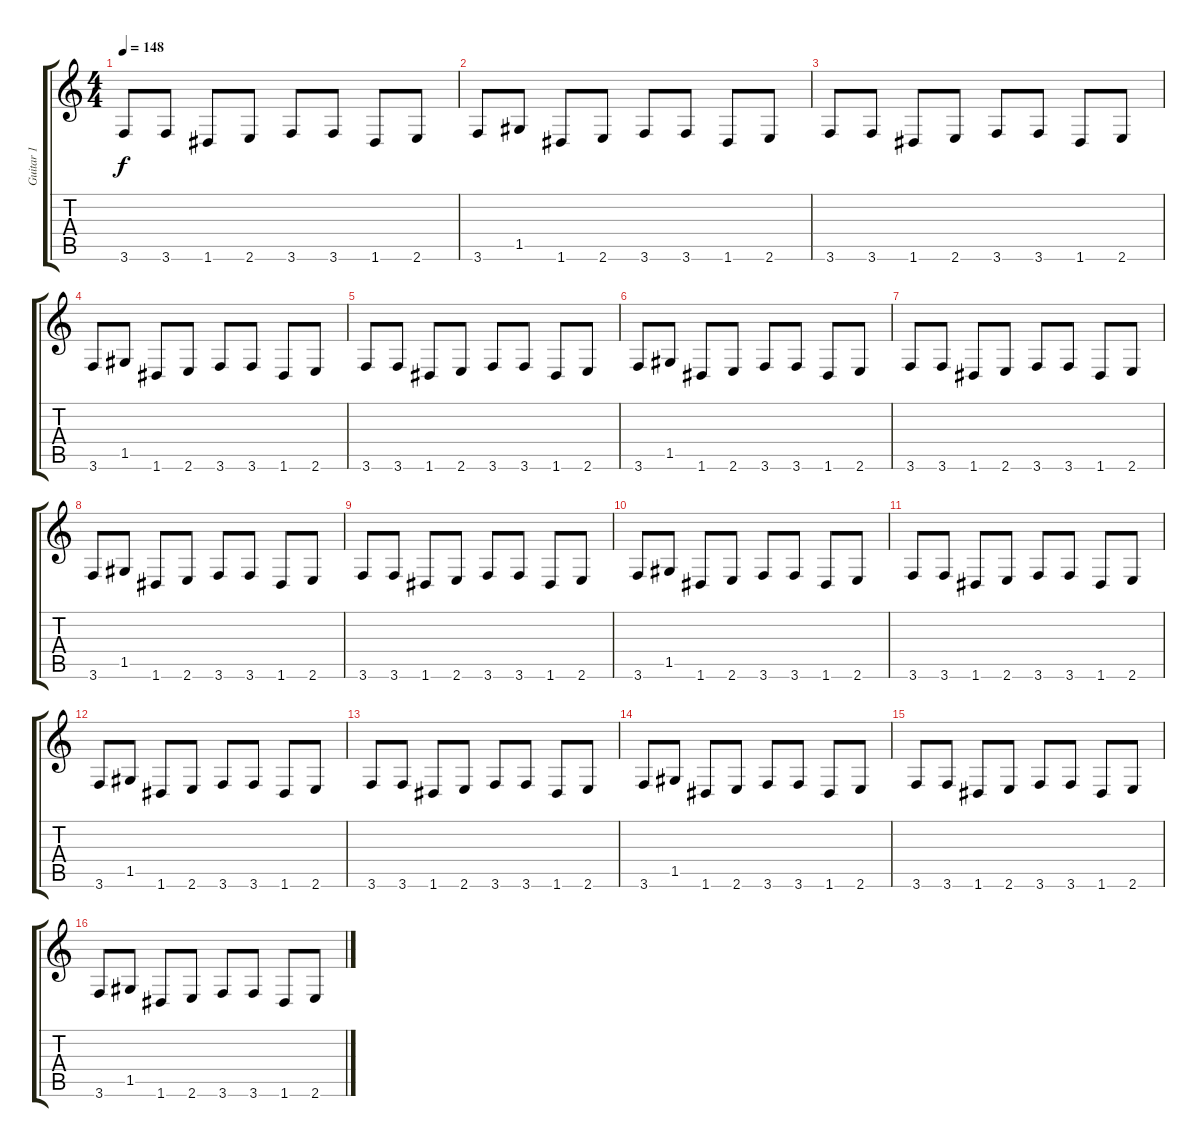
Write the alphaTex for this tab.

\track ("Guitar 1" "Guitar 1") {instrument distortionguitar}
\staff {score tabs}
\tuning (D4 A3 F3 C3 G2 D2) {hide}
\ts (4 4)
\tempo 148
\clef g2
\ks c
3.6.8{dy f} 3.6.8 1.6.8 2.6.8 3.6.8 3.6.8 1.6.8 2.6.8 |
3.6.8 1.5.8 1.6.8 2.6.8 3.6.8 3.6.8 1.6.8 2.6.8 |
3.6.8 3.6.8 1.6.8 2.6.8 3.6.8 3.6.8 1.6.8 2.6.8 |
3.6.8 1.5.8 1.6.8 2.6.8 3.6.8 3.6.8 1.6.8 2.6.8 |
3.6.8 3.6.8 1.6.8 2.6.8 3.6.8 3.6.8 1.6.8 2.6.8 |
3.6.8 1.5.8 1.6.8 2.6.8 3.6.8 3.6.8 1.6.8 2.6.8 |
3.6.8 3.6.8 1.6.8 2.6.8 3.6.8 3.6.8 1.6.8 2.6.8 |
3.6.8 1.5.8 1.6.8 2.6.8 3.6.8 3.6.8 1.6.8 2.6.8 |
3.6.8 3.6.8 1.6.8 2.6.8 3.6.8 3.6.8 1.6.8 2.6.8 |
3.6.8 1.5.8 1.6.8 2.6.8 3.6.8 3.6.8 1.6.8 2.6.8 |
3.6.8 3.6.8 1.6.8 2.6.8 3.6.8 3.6.8 1.6.8 2.6.8 |
3.6.8 1.5.8 1.6.8 2.6.8 3.6.8 3.6.8 1.6.8 2.6.8 |
3.6.8 3.6.8 1.6.8 2.6.8 3.6.8 3.6.8 1.6.8 2.6.8 |
3.6.8 1.5.8 1.6.8 2.6.8 3.6.8 3.6.8 1.6.8 2.6.8 |
3.6.8 3.6.8 1.6.8 2.6.8 3.6.8 3.6.8 1.6.8 2.6.8 |
3.6.8 1.5.8 1.6.8 2.6.8 3.6.8 3.6.8 1.6.8 2.6.8
